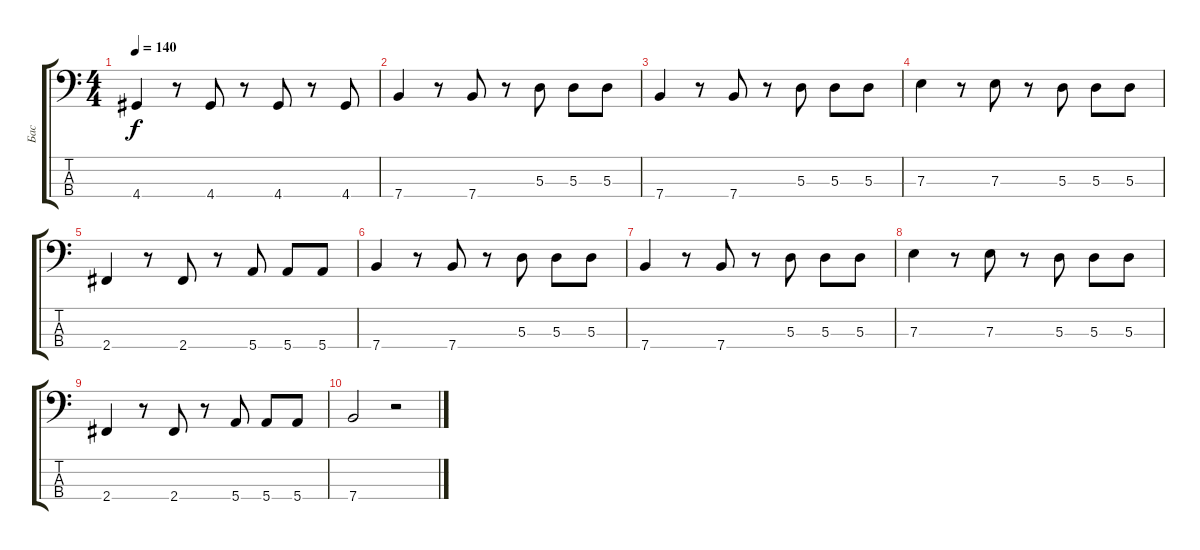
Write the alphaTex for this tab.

\track ("Бас" "Бас") {instrument electricbassfinger}
\staff {score tabs}
\tuning (G2 D2 A1 E1) {hide}
\ts (4 4)
\tempo 140
\clef f4
\ks c
4.4.4{dy f} r.8 4.4.8 r.8 4.4.8 r.8 4.4.8 |
7.4.4 r.8 7.4.8 r.8 5.3.8 5.3.8 5.3.8 |
7.4.4 r.8 7.4.8 r.8 5.3.8 5.3.8 5.3.8 |
7.3.4 r.8 7.3.8 r.8 5.3.8 5.3.8 5.3.8 |
2.4.4 r.8 2.4.8 r.8 5.4.8 5.4.8 5.4.8 |
7.4.4 r.8 7.4.8 r.8 5.3.8 5.3.8 5.3.8 |
7.4.4 r.8 7.4.8 r.8 5.3.8 5.3.8 5.3.8 |
7.3.4 r.8 7.3.8 r.8 5.3.8 5.3.8 5.3.8 |
2.4.4 r.8 2.4.8 r.8 5.4.8 5.4.8 5.4.8 |
7.4.2 r.2
